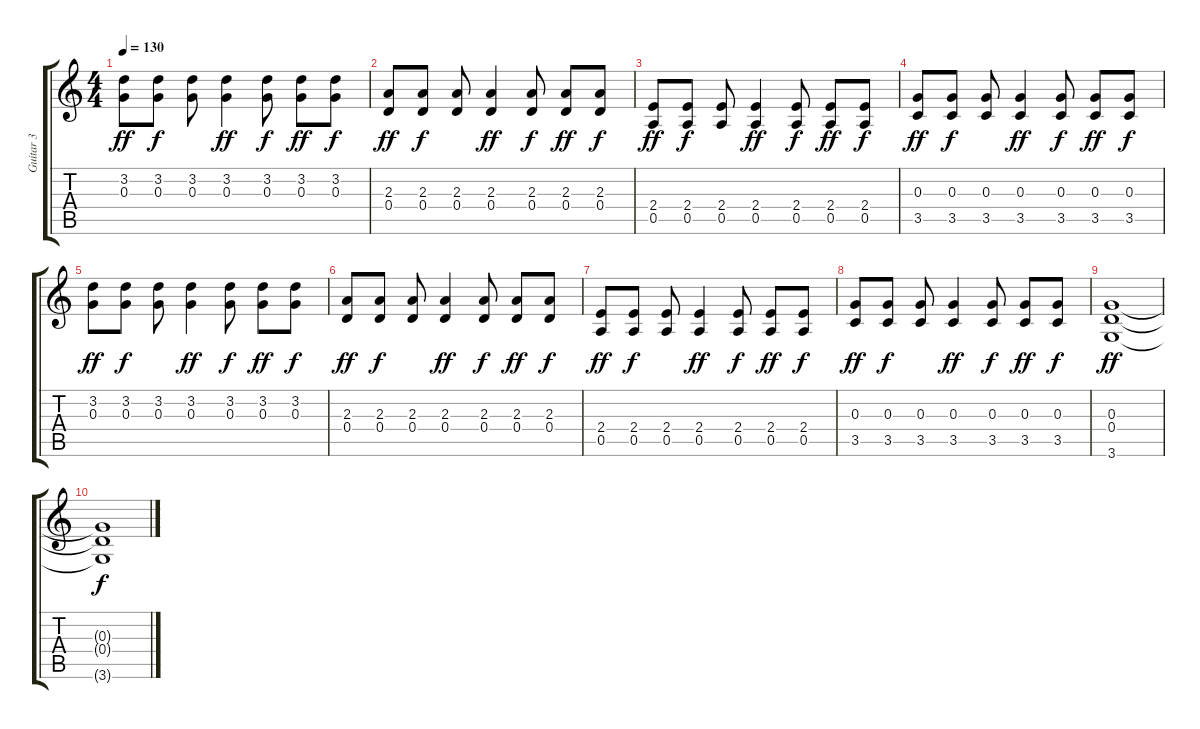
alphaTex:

\track ("Guitar 3" "Guitar 3") {instrument electricguitarclean}
\staff {score tabs}
\tuning (E4 B3 G3 D3 A2 E2) {hide}
\ts (4 4)
\tempo 130
\clef g2
\ks c
(3.2 0.3).8{dy ff} (3.2 0.3).8{dy f} (3.2 0.3).8 (3.2 0.3).4{dy ff} (3.2 0.3).8{dy f} (3.2 0.3).8{dy ff} (3.2 0.3).8{dy f} |
(2.3 0.4).8{dy ff} (2.3 0.4).8{dy f} (2.3 0.4).8 (2.3 0.4).4{dy ff} (2.3 0.4).8{dy f} (2.3 0.4).8{dy ff} (2.3 0.4).8{dy f} |
(2.4 0.5).8{dy ff} (2.4 0.5).8{dy f} (2.4 0.5).8 (2.4 0.5).4{dy ff} (2.4 0.5).8{dy f} (2.4 0.5).8{dy ff} (2.4 0.5).8{dy f} |
(0.3 3.5).8{dy ff} (0.3 3.5).8{dy f} (0.3 3.5).8 (0.3 3.5).4{dy ff} (0.3 3.5).8{dy f} (0.3 3.5).8{dy ff} (0.3 3.5).8{dy f} |
(3.2 0.3).8{dy ff} (3.2 0.3).8{dy f} (3.2 0.3).8 (3.2 0.3).4{dy ff} (3.2 0.3).8{dy f} (3.2 0.3).8{dy ff} (3.2 0.3).8{dy f} |
(2.3 0.4).8{dy ff} (2.3 0.4).8{dy f} (2.3 0.4).8 (2.3 0.4).4{dy ff} (2.3 0.4).8{dy f} (2.3 0.4).8{dy ff} (2.3 0.4).8{dy f} |
(2.4 0.5).8{dy ff} (2.4 0.5).8{dy f} (2.4 0.5).8 (2.4 0.5).4{dy ff} (2.4 0.5).8{dy f} (2.4 0.5).8{dy ff} (2.4 0.5).8{dy f} |
(0.3 3.5).8{dy ff} (0.3 3.5).8{dy f} (0.3 3.5).8 (0.3 3.5).4{dy ff} (0.3 3.5).8{dy f} (0.3 3.5).8{dy ff} (0.3 3.5).8{dy f} |
(0.3 0.4 3.6).1{dy ff} |
(0.3{t} 0.4{t} 3.6{t}).1{dy f}
